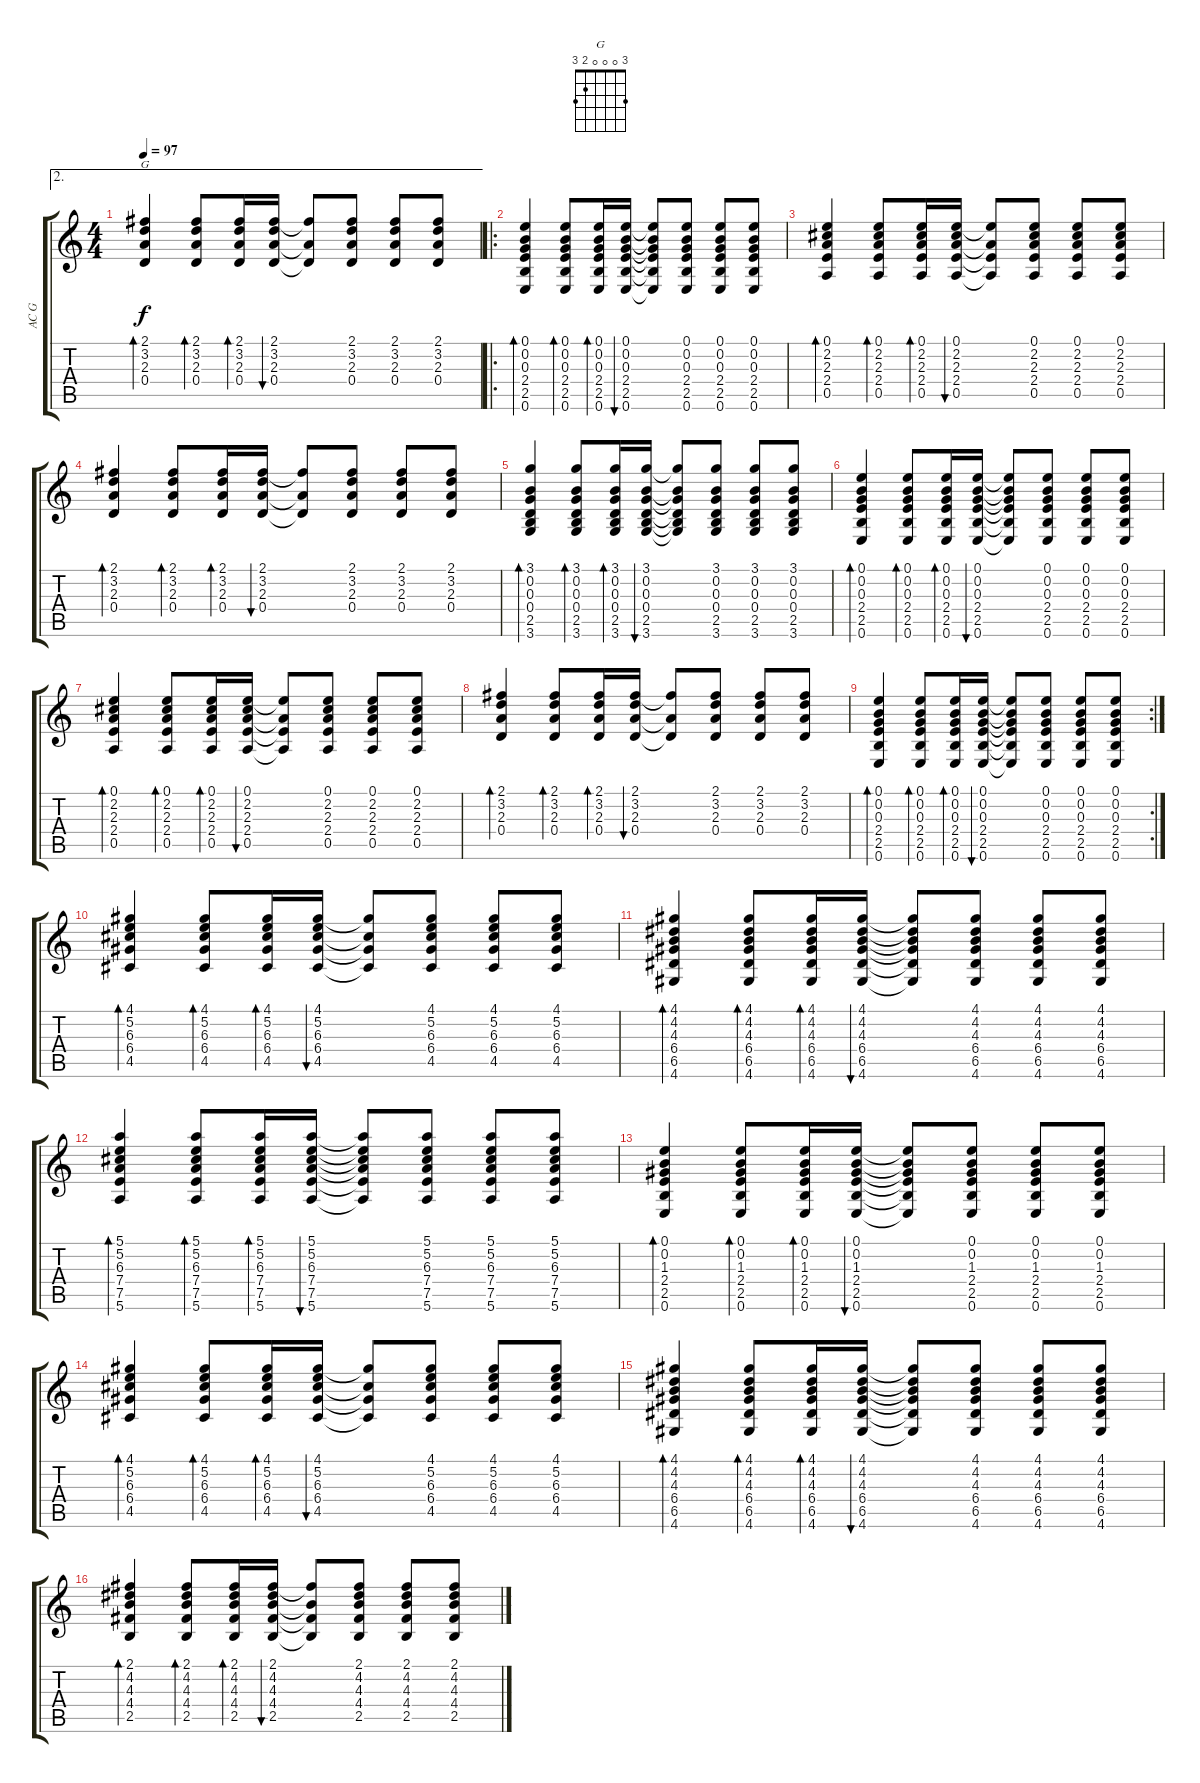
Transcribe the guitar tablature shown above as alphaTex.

\track ("AC G" "AC G") {instrument acousticguitarsteel}
\staff {score tabs}
\tuning (E4 B3 G3 D3 A2 E2) {hide}
\chord ("G" 3 0 0 0 2 3)
\ae 2
\ts (4 4)
\tempo 97
\clef g2
\ks c
(2.1 3.2 2.3 0.4).4{bd 30 ch "G" dy f} (2.1 3.2 2.3 0.4).8{bd 30} (2.1 3.2 2.3 0.4).16{bd 60} (2.1 3.2 2.3 0.4).16{bu 30} (2.1{t} 2.3{t} 0.4{t}).8 (2.1 3.2 2.3 0.4).8 (2.1 3.2 2.3 0.4).8 (2.1 3.2 2.3 0.4).8 |
\ro
(0.1 0.2 0.3 2.4 2.5 0.6).4{bd 30} (0.1 0.2 0.3 2.4 2.5 0.6).8{bd 30} (0.1 0.2 0.3 2.4 2.5 0.6).16{bd 60} (0.1 0.2 0.3 2.4 2.5 0.6).16{bu 30} (0.1{t} 0.2{t} 0.3{t} 2.4{t} 2.5{t} 0.6{t}).8 (0.1 0.2 0.3 2.4 2.5 0.6).8 (0.1 0.2 0.3 2.4 2.5 0.6).8 (0.1 0.2 0.3 2.4 2.5 0.6).8 |
(0.1 2.2 2.3 2.4 0.5).4{bd 30} (0.1 2.2 2.3 2.4 0.5).8{bd 30} (0.1 2.2 2.3 2.4 0.5).16{bd 60} (0.1 2.2 2.3 2.4 0.5).16{bu 30} (0.1{t} 2.3{t} 2.4{t} 0.5{t}).8 (0.1 2.2 2.3 2.4 0.5).8 (0.1 2.2 2.3 2.4 0.5).8 (0.1 2.2 2.3 2.4 0.5).8 |
(2.1 3.2 2.3 0.4).4{bd 30} (2.1 3.2 2.3 0.4).8{bd 30} (2.1 3.2 2.3 0.4).16{bd 60} (2.1 3.2 2.3 0.4).16{bu 30} (2.1{t} 2.3{t} 0.4{t}).8 (2.1 3.2 2.3 0.4).8 (2.1 3.2 2.3 0.4).8 (2.1 3.2 2.3 0.4).8 |
(3.1 0.2 0.3 0.4 2.5 3.6).4{bd 30} (3.1 0.2 0.3 0.4 2.5 3.6).8{bd 30} (3.1 0.2 0.3 0.4 2.5 3.6).16{bd 60} (3.1 0.2 0.3 0.4 2.5 3.6).16{bu 30} (3.1{t} 0.2{t} 0.3{t} 0.4{t} 2.5{t} 3.6{t}).8 (3.1 0.2 0.3 0.4 2.5 3.6).8 (3.1 0.2 0.3 0.4 2.5 3.6).8 (3.1 0.2 0.3 0.4 2.5 3.6).8 |
(0.1 0.2 0.3 2.4 2.5 0.6).4{bd 30} (0.1 0.2 0.3 2.4 2.5 0.6).8{bd 30} (0.1 0.2 0.3 2.4 2.5 0.6).16{bd 60} (0.1 0.2 0.3 2.4 2.5 0.6).16{bu 30} (0.1{t} 0.2{t} 0.3{t} 2.4{t} 2.5{t} 0.6{t}).8 (0.1 0.2 0.3 2.4 2.5 0.6).8 (0.1 0.2 0.3 2.4 2.5 0.6).8 (0.1 0.2 0.3 2.4 2.5 0.6).8 |
(0.1 2.2 2.3 2.4 0.5).4{bd 30} (0.1 2.2 2.3 2.4 0.5).8{bd 30} (0.1 2.2 2.3 2.4 0.5).16{bd 60} (0.1 2.2 2.3 2.4 0.5).16{bu 30} (0.1{t} 2.3{t} 2.4{t} 0.5{t}).8 (0.1 2.2 2.3 2.4 0.5).8 (0.1 2.2 2.3 2.4 0.5).8 (0.1 2.2 2.3 2.4 0.5).8 |
(2.1 3.2 2.3 0.4).4{bd 30} (2.1 3.2 2.3 0.4).8{bd 30} (2.1 3.2 2.3 0.4).16{bd 60} (2.1 3.2 2.3 0.4).16{bu 30} (2.1{t} 2.3{t} 0.4{t}).8 (2.1 3.2 2.3 0.4).8 (2.1 3.2 2.3 0.4).8 (2.1 3.2 2.3 0.4).8 |
\rc 2
(0.1 0.2 0.3 2.4 2.5 0.6).4{bd 30} (0.1 0.2 0.3 2.4 2.5 0.6).8{bd 30} (0.1 0.2 0.3 2.4 2.5 0.6).16{bd 60} (0.1 0.2 0.3 2.4 2.5 0.6).16{bu 30} (0.1{t} 0.2{t} 0.3{t} 2.4{t} 2.5{t} 0.6{t}).8 (0.1 0.2 0.3 2.4 2.5 0.6).8 (0.1 0.2 0.3 2.4 2.5 0.6).8 (0.1 0.2 0.3 2.4 2.5 0.6).8 |
(4.1 5.2 6.3 6.4 4.5).4{bd 30} (4.1 5.2 6.3 6.4 4.5).8{bd 30} (4.1 5.2 6.3 6.4 4.5).16{bd 60} (4.1 5.2 6.3 6.4 4.5).16{bu 30} (4.1{t} 6.3{t} 6.4{t} 4.5{t}).8 (4.1 5.2 6.3 6.4 4.5).8 (4.1 5.2 6.3 6.4 4.5).8 (4.1 5.2 6.3 6.4 4.5).8 |
(4.1 4.2 4.3 6.4 6.5 4.6).4{bd 30} (4.1 4.2 4.3 6.4 6.5 4.6).8{bd 30} (4.1 4.2 4.3 6.4 6.5 4.6).16{bd 60} (4.1 4.2 4.3 6.4 6.5 4.6).16{bu 30} (4.1{t} 4.2{t} 4.3{t} 6.4{t} 6.5{t} 4.6{t}).8 (4.1 4.2 4.3 6.4 6.5 4.6).8 (4.1 4.2 4.3 6.4 6.5 4.6).8 (4.1 4.2 4.3 6.4 6.5 4.6).8 |
(5.1 5.2 6.3 7.4 7.5 5.6).4{bd 30} (5.1 5.2 6.3 7.4 7.5 5.6).8{bd 30} (5.1 5.2 6.3 7.4 7.5 5.6).16{bd 60} (5.1 5.2 6.3 7.4 7.5 5.6).16{bu 30} (5.1{t} 5.2{t} 6.3{t} 7.4{t} 7.5{t} 5.6{t}).8 (5.1 5.2 6.3 7.4 7.5 5.6).8 (5.1 5.2 6.3 7.4 7.5 5.6).8 (5.1 5.2 6.3 7.4 7.5 5.6).8 |
(0.1 0.2 1.3 2.4 2.5 0.6).4{bd 30} (0.1 0.2 1.3 2.4 2.5 0.6).8{bd 30} (0.1 0.2 1.3 2.4 2.5 0.6).16{bd 60} (0.1 0.2 1.3 2.4 2.5 0.6).16{bu 30} (0.1{t} 0.2{t} 1.3{t} 2.4{t} 2.5{t} 0.6{t}).8 (0.1 0.2 1.3 2.4 2.5 0.6).8 (0.1 0.2 1.3 2.4 2.5 0.6).8 (0.1 0.2 1.3 2.4 2.5 0.6).8 |
(4.1 5.2 6.3 6.4 4.5).4{bd 30} (4.1 5.2 6.3 6.4 4.5).8{bd 30} (4.1 5.2 6.3 6.4 4.5).16{bd 60} (4.1 5.2 6.3 6.4 4.5).16{bu 30} (4.1{t} 6.3{t} 6.4{t} 4.5{t}).8 (4.1 5.2 6.3 6.4 4.5).8 (4.1 5.2 6.3 6.4 4.5).8 (4.1 5.2 6.3 6.4 4.5).8 |
(4.1 4.2 4.3 6.4 6.5 4.6).4{bd 30} (4.1 4.2 4.3 6.4 6.5 4.6).8{bd 30} (4.1 4.2 4.3 6.4 6.5 4.6).16{bd 60} (4.1 4.2 4.3 6.4 6.5 4.6).16{bu 30} (4.1{t} 4.2{t} 4.3{t} 6.4{t} 6.5{t} 4.6{t}).8 (4.1 4.2 4.3 6.4 6.5 4.6).8 (4.1 4.2 4.3 6.4 6.5 4.6).8 (4.1 4.2 4.3 6.4 6.5 4.6).8 |
(2.1 4.2 4.3 4.4 2.5).4{bd 30} (2.1 4.2 4.3 4.4 2.5).8{bd 30} (2.1 4.2 4.3 4.4 2.5).16{bd 60} (2.1 4.2 4.3 4.4 2.5).16{bu 30} (2.1{t} 4.3{t} 4.4{t} 2.5{t}).8 (2.1 4.2 4.3 4.4 2.5).8 (2.1 4.2 4.3 4.4 2.5).8 (2.1 4.2 4.3 4.4 2.5).8
